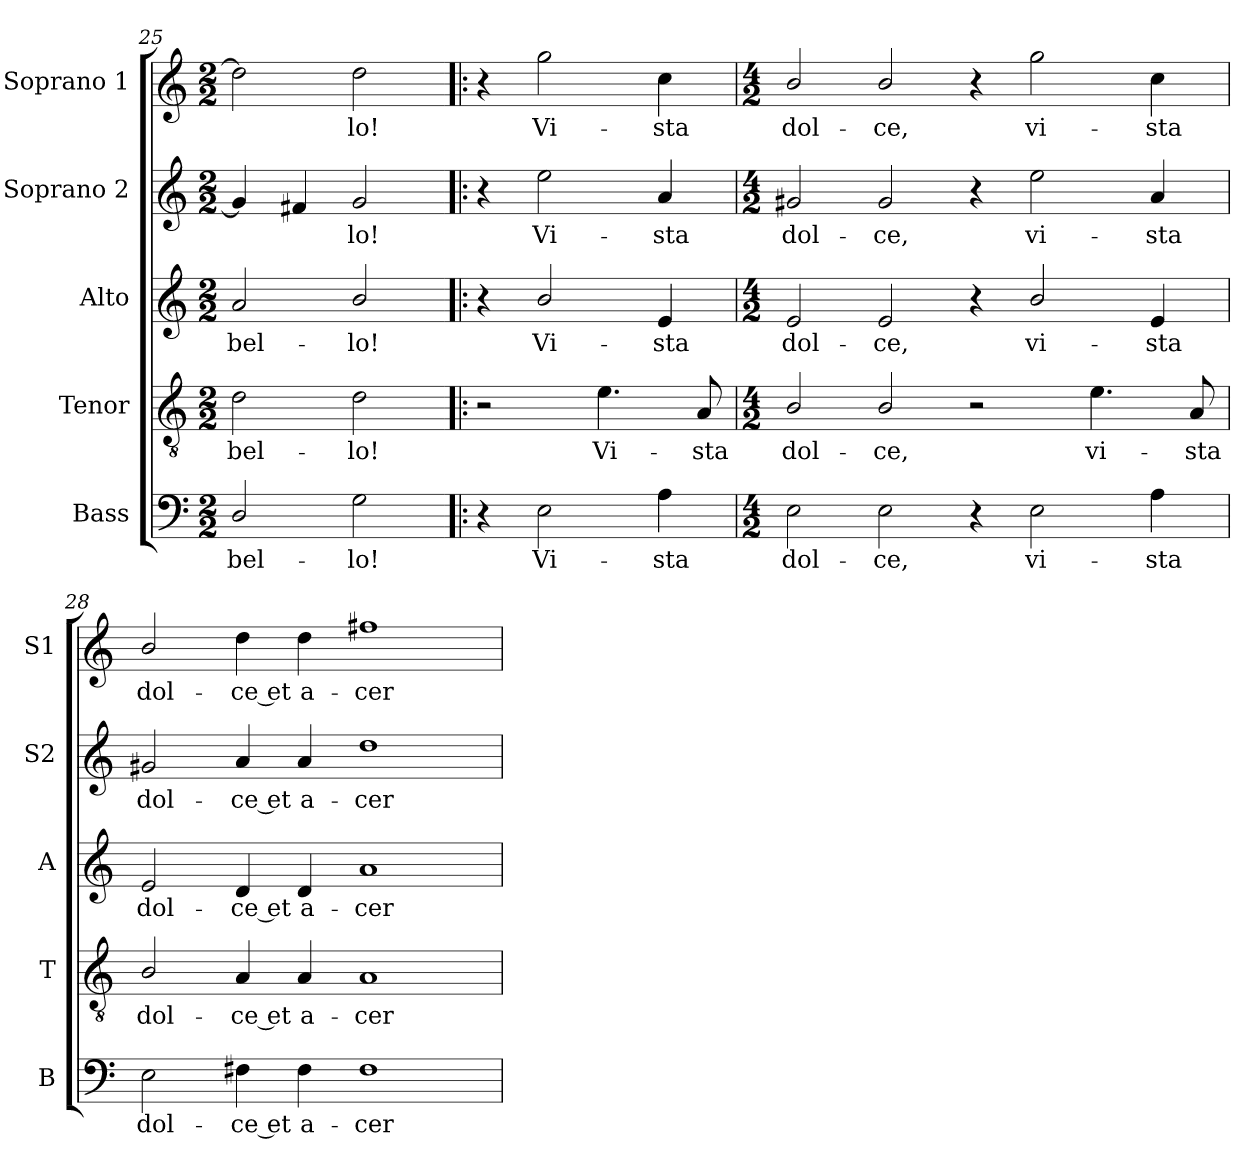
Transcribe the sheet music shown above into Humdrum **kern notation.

**kern	**text	**kern	**text	**kern	**text	**kern	**text	**kern	**text
*part5	*part5	*part4	*part4	*part3	*part3	*part2	*part2	*part1	*part1
*staff5	*staff5	*staff4	*staff4	*staff3	*staff3	*staff2	*staff2	*staff1	*staff1
*I"Bass	*	*I"Tenor	*	*I"Alto	*	*I"Soprano 2	*	*I"Soprano 1	*
*I'B	*	*I'T	*	*I'A	*	*I'S2	*	*I'S1	*
*clefF4	*	*clefGv2	*	*clefG2	*	*clefG2	*	*clefG2	*
*	*	*ITrd7c12	*	*	*	*	*	*	*
*k[]	*	*k[]	*	*k[]	*	*k[]	*	*k[]	*
*C:	*	*C:	*	*C:	*	*C:	*	*C:	*
*M2/2	*	*M2/2	*	*M2/2	*	*M2/2	*	*M2/2	*
=25	=25	=25	=25	=25	=25	=25	=25	=25	=25
!	!LO:LY:b:color=#000000	!	!	!	!	!	!	!	!
!	!	!	!LO:LY:b:color=#000000	!	!	!	!	!	!
!	!	!	!	!	!LO:LY:b:color=#000000	!	!	!	!
2Di/	bel-	2Di\	bel-	2ai/	bel-	4gi/]	.	2ddi\]	.
.	.	.	.	.	.	4f#Xi/	.	.	.
!	!LO:LY:b:color=#000000	!	!	!	!	!	!	!	!
!	!	!	!LO:LY:b:color=#000000	!	!	!	!	!	!
!	!	!	!	!	!LO:LY:b:color=#000000	!	!	!	!
!	!	!	!	!	!	!	!LO:LY:b:color=#000000	!	!
!	!	!	!	!	!	!	!	!	!LO:LY:b:color=#000000
2Gi\	-lo!	2Di\	-lo!	2bi/	-lo!	2gi/	-lo!	2ddi\	-lo!
!!LO:LB:g=z
=26!|:	=26!|:	=26!|:	=26!|:	=26!|:	=26!|:	=26!|:	=26!|:	=26!|:	=26!|:
4r	.	2r	.	4r	.	4r	.	4r	.
!	!LO:LY:b:color=#000000	!	!	!	!	!	!	!	!
!	!	!	!	!	!LO:LY:b:color=#000000	!	!	!	!
!	!	!	!	!	!	!	!LO:LY:b:color=#000000	!	!
!	!	!	!	!	!	!	!	!	!LO:LY:b:color=#000000
2Ei\	Vi-	.	.	2bi/	Vi-	2eei\	Vi-	2ggi\	Vi-
!	!	!	!LO:LY:b:color=#000000	!	!	!	!	!	!
.	.	4.Ei\	Vi-	.	.	.	.	.	.
!	!LO:LY:b:color=#000000	!	!	!	!	!	!	!	!
!	!	!	!	!	!LO:LY:b:color=#000000	!	!	!	!
!	!	!	!	!	!	!	!LO:LY:b:color=#000000	!	!
!	!	!	!	!	!	!	!	!	!LO:LY:b:color=#000000
4Ai\	-sta	.	.	4ei/	-sta	4ai/	-sta	4cci\	-sta
!	!	!	!LO:LY:b:color=#000000	!	!	!	!	!	!
.	.	8AAi/	-sta	.	.	.	.	.	.
=27	=27	=27	=27	=27	=27	=27	=27	=27	=27
*M4/2	*	*M4/2	*	*M4/2	*	*M4/2	*	*M4/2	*
!	!LO:LY:b:color=#000000	!	!	!	!	!	!	!	!
!	!	!	!LO:LY:b:color=#000000	!	!	!	!	!	!
!	!	!	!	!	!LO:LY:b:color=#000000	!	!	!	!
!	!	!	!	!	!	!	!LO:LY:b:color=#000000	!	!
!	!	!	!	!	!	!	!	!	!LO:LY:b:color=#000000
2Ei\	dol-	2BBi/	dol-	2ei/	dol-	2g#Xi/	dol-	2bi/	dol-
!	!LO:LY:b:color=#000000	!	!	!	!	!	!	!	!
!	!	!	!LO:LY:b:color=#000000	!	!	!	!	!	!
!	!	!	!	!	!LO:LY:b:color=#000000	!	!	!	!
!	!	!	!	!	!	!	!LO:LY:b:color=#000000	!	!
!	!	!	!	!	!	!	!	!	!LO:LY:b:color=#000000
2Ei\	-ce,	2BBi/	-ce,	2ei/	-ce,	2g#i/	-ce,	2bi/	-ce,
4r	.	2r	.	4r	.	4r	.	4r	.
!	!LO:LY:b:color=#000000	!	!	!	!	!	!	!	!
!	!	!	!	!	!LO:LY:b:color=#000000	!	!	!	!
!	!	!	!	!	!	!	!LO:LY:b:color=#000000	!	!
!	!	!	!	!	!	!	!	!	!LO:LY:b:color=#000000
2Ei\	vi-	.	.	2bi/	vi-	2eei\	vi-	2ggi\	vi-
!	!	!	!LO:LY:b:color=#000000	!	!	!	!	!	!
.	.	4.Ei\	vi-	.	.	.	.	.	.
!	!LO:LY:b:color=#000000	!	!	!	!	!	!	!	!
!	!	!	!	!	!LO:LY:b:color=#000000	!	!	!	!
!	!	!	!	!	!	!	!LO:LY:b:color=#000000	!	!
!	!	!	!	!	!	!	!	!	!LO:LY:b:color=#000000
4Ai\	-sta	.	.	4ei/	-sta	4ai/	-sta	4cci\	-sta
!	!	!	!LO:LY:b:color=#000000	!	!	!	!	!	!
.	.	8AAi/	-sta	.	.	.	.	.	.
=28	=28	=28	=28	=28	=28	=28	=28	=28	=28
!	!LO:LY:b:color=#000000	!	!	!	!	!	!	!	!
!	!	!	!LO:LY:b:color=#000000	!	!	!	!	!	!
!	!	!	!	!	!LO:LY:b:color=#000000	!	!	!	!
!	!	!	!	!	!	!	!LO:LY:b:color=#000000	!	!
!	!	!	!	!	!	!	!	!	!LO:LY:b:color=#000000
2Ei\	dol-	2BBi/	dol-	2ei/	dol-	2g#Xi/	dol-	2bi/	dol-
!	!LO:LY:b:color=#000000	!	!	!	!	!	!	!	!
!	!	!	!LO:LY:b:color=#000000	!	!	!	!	!	!
!	!	!	!	!	!LO:LY:b:color=#000000	!	!	!	!
!	!	!	!	!	!	!	!LO:LY:b:color=#000000	!	!
!	!	!	!	!	!	!	!	!	!LO:LY:b:color=#000000
4F#Xi\	-ce et	4AAi/	-ce et	4di/	-ce et	4ai/	-ce et	4ddi\	-ce et
!	!LO:LY:b:color=#000000	!	!	!	!	!	!	!	!
!	!	!	!LO:LY:b:color=#000000	!	!	!	!	!	!
!	!	!	!	!	!LO:LY:b:color=#000000	!	!	!	!
!	!	!	!	!	!	!	!LO:LY:b:color=#000000	!	!
!	!	!	!	!	!	!	!	!	!LO:LY:b:color=#000000
4F#i\	a-	4AAi/	a-	4di/	a-	4ai/	a-	4ddi\	a-
!	!LO:LY:b:color=#000000	!	!	!	!	!	!	!	!
!	!	!	!LO:LY:b:color=#000000	!	!	!	!	!	!
!	!	!	!	!	!LO:LY:b:color=#000000	!	!	!	!
!	!	!	!	!	!	!	!LO:LY:b:color=#000000	!	!
!	!	!	!	!	!	!	!	!	!LO:LY:b:color=#000000
1F#i	-cer-	1AAi	-cer-	1ai	-cer-	1ddi	-cer-	1ff#Xi	-cer-
=	=	=	=	=	=	=	=	=	=
*-	*-	*-	*-	*-	*-	*-	*-	*-	*-
